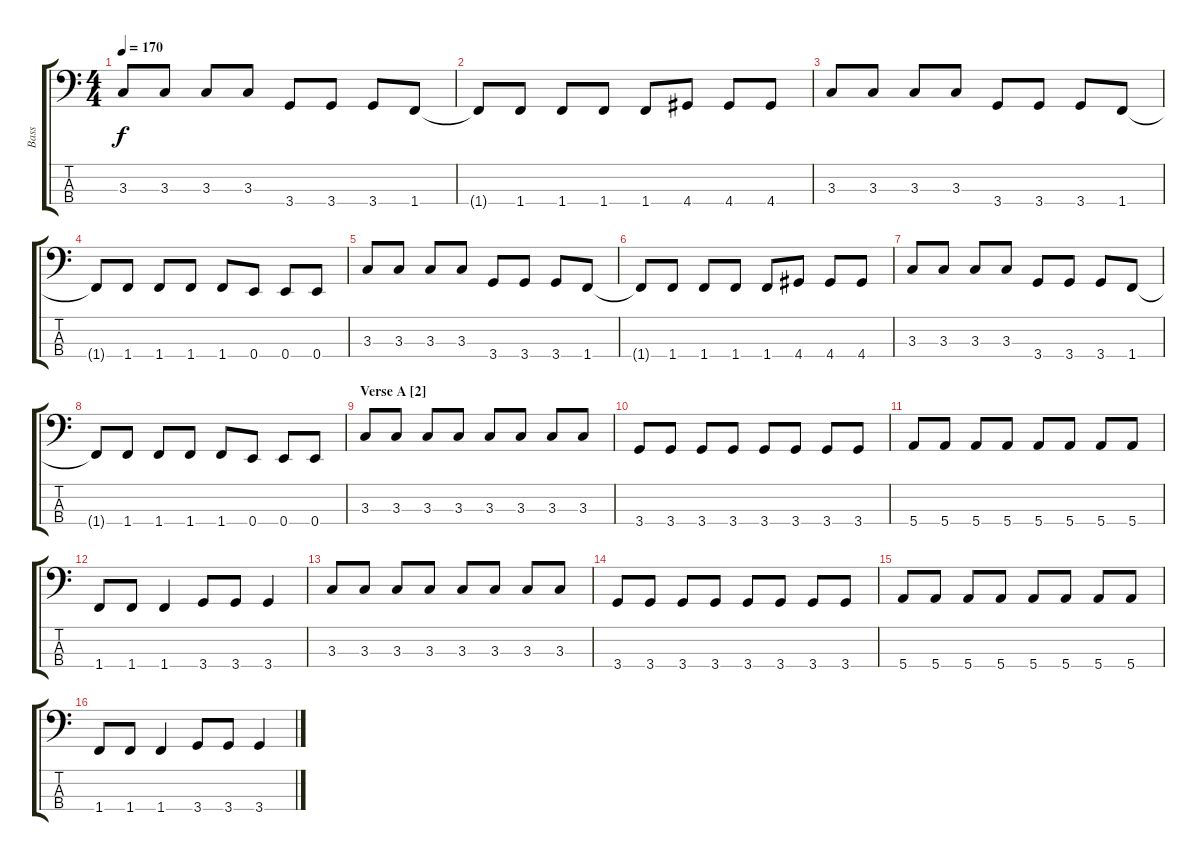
\track ("Bass" "Bass") {instrument electricbassfinger}
\staff {score tabs}
\tuning (G2 D2 A1 E1) {hide}
\ts (4 4)
\tempo 170
\clef f4
\ks c
3.3.8{dy f} 3.3.8 3.3.8 3.3.8 3.4.8 3.4.8 3.4.8 1.4.8 |
1.4{t}.8 1.4.8 1.4.8 1.4.8 1.4.8 4.4.8 4.4.8 4.4.8 |
3.3.8 3.3.8 3.3.8 3.3.8 3.4.8 3.4.8 3.4.8 1.4.8 |
1.4{t}.8 1.4.8 1.4.8 1.4.8 1.4.8 0.4.8 0.4.8 0.4.8 |
3.3.8 3.3.8 3.3.8 3.3.8 3.4.8 3.4.8 3.4.8 1.4.8 |
1.4{t}.8 1.4.8 1.4.8 1.4.8 1.4.8 4.4.8 4.4.8 4.4.8 |
3.3.8 3.3.8 3.3.8 3.3.8 3.4.8 3.4.8 3.4.8 1.4.8 |
1.4{t}.8 1.4.8 1.4.8 1.4.8 1.4.8 0.4.8 0.4.8 0.4.8 |
\section ("" "Verse A [2]")
3.3.8 3.3.8 3.3.8 3.3.8 3.3.8 3.3.8 3.3.8 3.3.8 |
3.4.8 3.4.8 3.4.8 3.4.8 3.4.8 3.4.8 3.4.8 3.4.8 |
5.4.8 5.4.8 5.4.8 5.4.8 5.4.8 5.4.8 5.4.8 5.4.8 |
1.4.8 1.4.8 1.4.4 3.4.8 3.4.8 3.4.4 |
3.3.8 3.3.8 3.3.8 3.3.8 3.3.8 3.3.8 3.3.8 3.3.8 |
3.4.8 3.4.8 3.4.8 3.4.8 3.4.8 3.4.8 3.4.8 3.4.8 |
5.4.8 5.4.8 5.4.8 5.4.8 5.4.8 5.4.8 5.4.8 5.4.8 |
1.4.8 1.4.8 1.4.4 3.4.8 3.4.8 3.4.4
